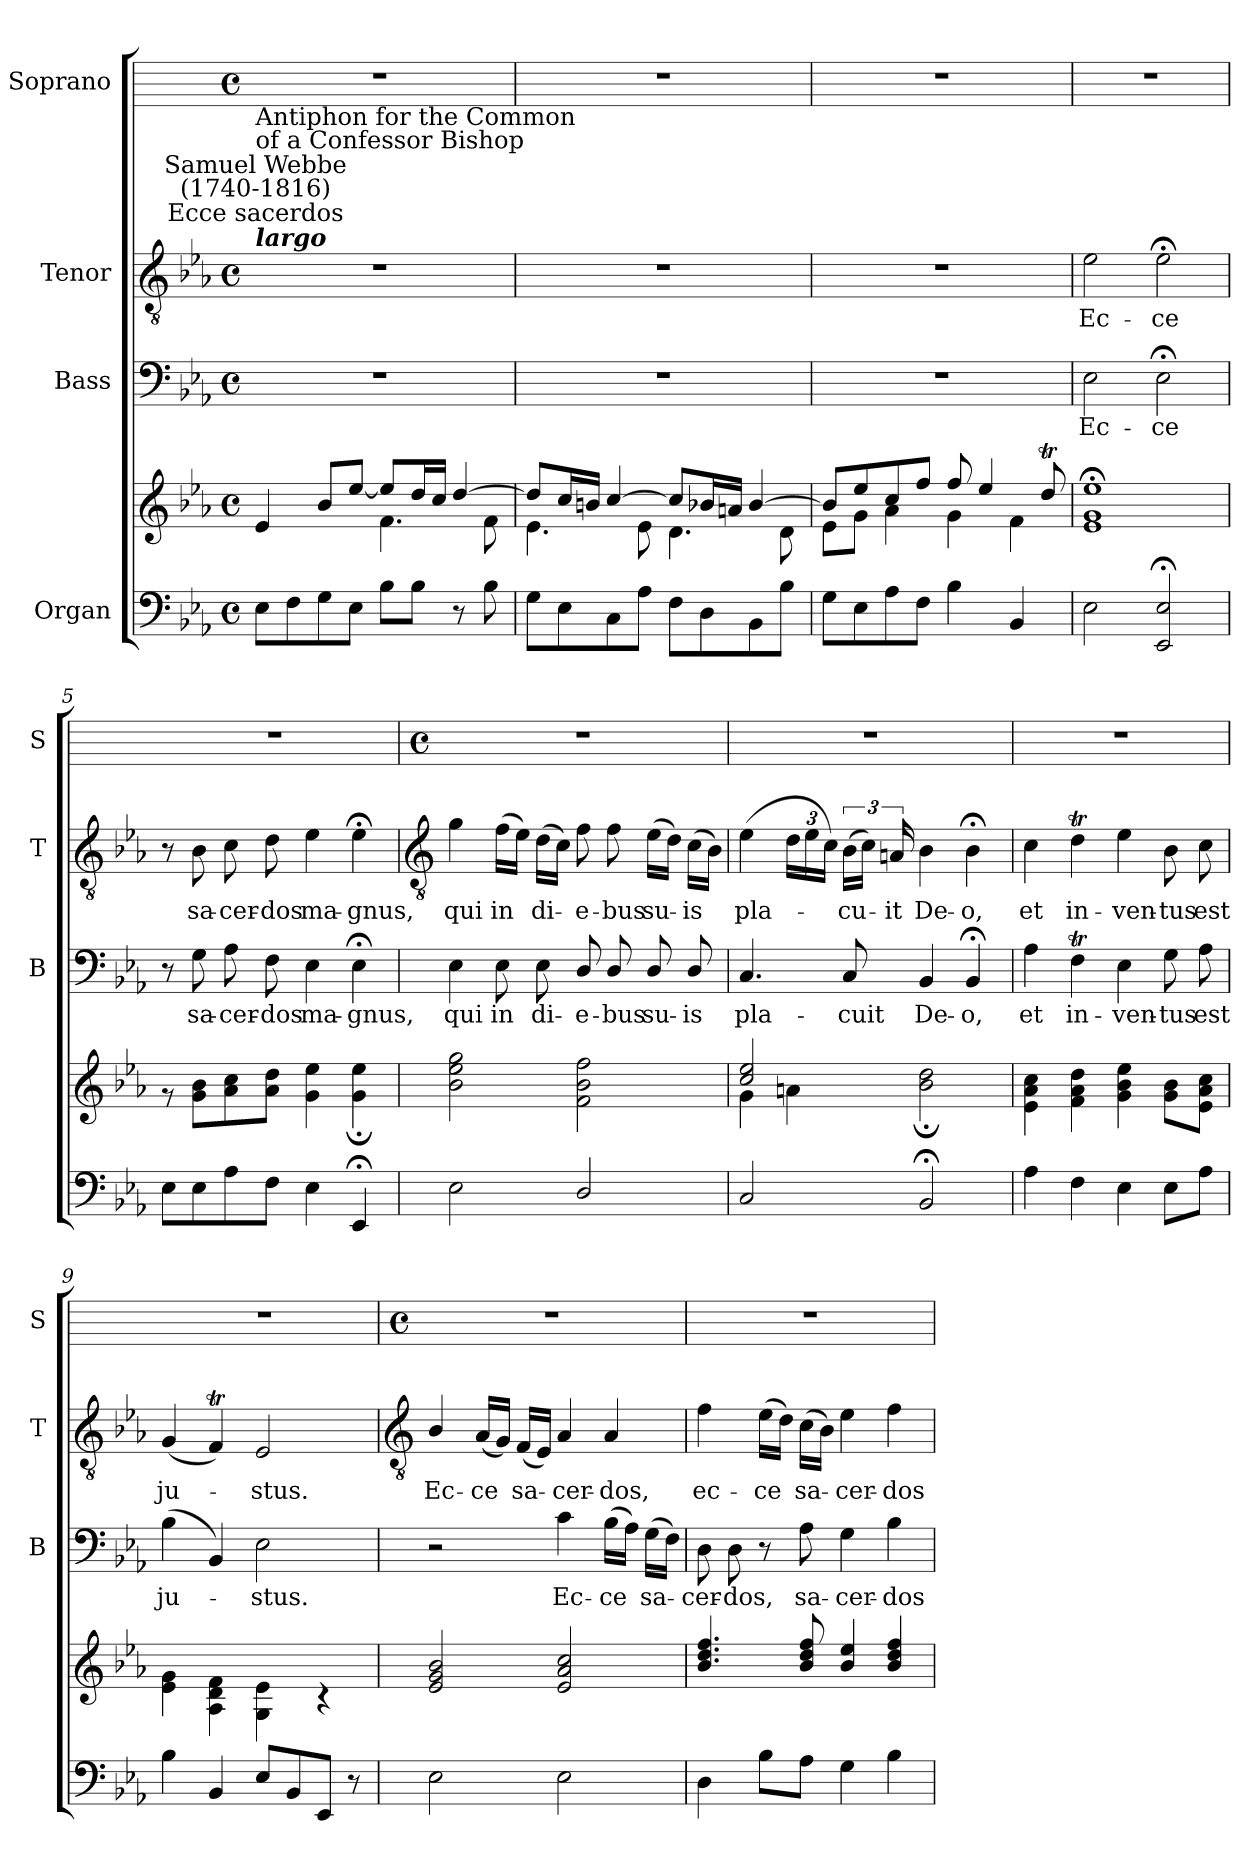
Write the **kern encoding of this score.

**kern	**kern	**kern	**text	**kern	**text	**kern
*part4	*part4	*part3	*part3	*part2	*part2	*part1
*staff5	*staff4	*staff3	*staff3	*staff2	*staff2	*staff1
*I"Organ	*	*I"Bass	*	*I"Tenor	*	*I"Soprano
*	*	*I'B	*	*I'T	*	*I'S
*clefF4	*clefG2	*clefF4	*	*clefGv2	*	*
*k[b-e-a-]	*k[b-e-a-]	*k[b-e-a-]	*	*k[b-e-a-]	*	*
*E-:	*E-:	*E-:	*	*E-:	*	*
*M4/4	*M4/4	*M4/4	*	*M4/4	*	*M4/4
*met(c)	*met(c)	*met(c)	*	*met(c)	*	*met(c)
=1	=1	=1	=1	=1	=1	=1
*	*^	*	*	*	*	*
!	!	!	!	!	!LO:TX:a:Bi:t=largo	!	!
!	!	!	!	!	!LO:TX:a:cj:t=Ecce sacerdos	!	!
!	!	!	!	!	!LO:TX:a:cj:t=Samuel Webbe\n(1740-1816)	!	!
!	!	!	!	!	!LO:TX:a:t=Antiphon for the Common\nof a Confessor Bishop	!	!
8E-L	4e-/	2ryy	1r	.	1r	.	1r
8F	.	.	.	.	.	.	.
8G	8b-/L	.	.	.	.	.	.
8E-J	[8ee-/J	.	.	.	.	.	.
8B-L	8ee-/L]	4.f\	.	.	.	.	.
8B-J	16dd/L	.	.	.	.	.	.
.	16cc/JJ	.	.	.	.	.	.
8r	[4dd/	.	.	.	.	.	.
8B-	.	8f\	.	.	.	.	.
=2	=2	=2	=2	=2	=2	=2	=2
8GL	8dd/L]	4.e-\	1r	.	1r	.	1r
8E-	16cc/L	.	.	.	.	.	.
.	16bn/JJ	.	.	.	.	.	.
8C	[4cc/	.	.	.	.	.	.
8A-J	.	8e-\	.	.	.	.	.
8FL	8cc/L]	4.d\	.	.	.	.	.
8D	16b-X/L	.	.	.	.	.	.
.	16an/JJ	.	.	.	.	.	.
8BB-	[4b-/	.	.	.	.	.	.
8B-J	.	8d\	.	.	.	.	.
=3	=3	=3	=3	=3	=3	=3	=3
8GL	8b-/L]	8e-\L	1r	.	1r	.	1r
8E-	8ee-/	8g\J	.	.	.	.	.
8A-	8cc/	4a-\	.	.	.	.	.
8FJ	8ff/J	.	.	.	.	.	.
4B-	8ff/	4g\	.	.	.	.	.
.	4ee-/	.	.	.	.	.	.
4BB-	.	4f\	.	.	.	.	.
.	8ddt/	.	.	.	.	.	.
=4	=4	=4	=4	=4	=4	=4	=4
!	!	!	!	!LO:LY:b	!	!LO:LY:b	!
2E-	1e-/;< 1g/;< 1ee-/;<	1ryy	2E-	Ec-	2e-	Ec-	1r
!	!	!	!	!LO:LY:b	!	!LO:LY:b	!
2EE-;< 2E-;<	.	.	2E-;<	-ce	2e-;<	-ce	.
=5	=5	=5	=5	=5	=5	=5	=5
8E-L	1ryy	8r	8r	.	8r	.	1r
!	!	!	!	!LO:LY:b	!	!LO:LY:b	!
8E-	.	8g\ 8b-\L	8G	sa-	8B-	sa-	.
!	!	!	!	!LO:LY:b	!	!LO:LY:b	!
8A-	.	8a-\ 8cc\	8A-	-cer-	8c	-cer-	.
!	!	!	!	!LO:LY:b	!	!LO:LY:b	!
8FJ	.	8a-\ 8dd\J	8F	-dos	8d	-dos	.
!	!	!	!	!LO:LY:b	!	!LO:LY:b	!
4E-	.	4g\ 4ee-\	4E-	ma-	4e-	ma-	.
!	!	!	!	!LO:LY:b	!	!LO:LY:b	!
4EE-;<	.	4g\;< 4ee-\;<	4E-;<	-gnus,	4e-;<	-gnus,	.
!!LO:LB:g=z
=6	=6	=6	=6	=6	=6	=6	=6
*	*	*	*	*	*clefGv2	*	*
*	*	*	*	*	*	*	*M4/4
*	*	*	*	*	*	*	*met(c)
!	!	!	!	!LO:LY:b	!	!LO:LY:b	!
2E-	1ryy	2b- 2ee- 2gg	4E-	qui	4g	qui	1r
!	!	!	!	!LO:LY:b	!	!LO:LY:b	!
.	.	.	8E-	in	(>16fLL	in	.
.	.	.	.	.	16e-JJ)	.	.
!	!	!	!	!LO:LY:b	!	!LO:LY:b	!
.	.	.	8E-	di-	(>16dLL	di-	.
.	.	.	.	.	16cJJ)	.	.
!	!	!	!	!LO:LY:b	!	!LO:LY:b	!
2D/	.	2f 2b- 2ff	8D/	-e-	8f	e-	.
!	!	!	!	!LO:LY:b	!	!LO:LY:b	!
.	.	.	8D/	-bus	8f	-bus	.
!	!	!	!	!LO:LY:b	!	!LO:LY:b	!
.	.	.	8D/	su-	(>16e-LL	su-	.
.	.	.	.	.	16dJJ)	.	.
!	!	!	!	!LO:LY:b	!	!LO:LY:b	!
.	.	.	8D/	-is	(>16cLL	is	.
.	.	.	.	.	16B-JJ)	.	.
=7	=7	=7	=7	=7	=7	=7	=7
!	!	!	!	!LO:LY:b	!	!LO:LY:b	!
2C	2cc/ 2ee-/	4g\	4.C	pla-	(>4e-	pla-	1r
.	.	4an\	.	.	24dLL	.	.
.	.	.	.	.	24e-	.	.
.	.	.	.	.	24cJJ)	.	.
!	!	!	!	!LO:LY:b	!	!LO:LY:b	!
.	.	.	8C	-cuit	(>24B-LL	cu-	.
.	.	.	.	.	24cJJ)	.	.
!	!	!	!	!	!	!LO:LY:b	!
.	.	.	.	.	24An	it	.
!	!	!	!	!LO:LY:b	!	!LO:LY:b	!
2BB-;<	2ryy	2b-;< 2dd;<	4BB-	De-	4B-	De-	.
!	!	!	!	!LO:LY:b	!	!LO:LY:b	!
.	.	.	4BB-;<	-o,	4B-;<	-o,	.
=8	=8	=8	=8	=8	=8	=8	=8
!	!	!	!	!LO:LY:b	!	!LO:LY:b	!
4A-	1ryy	4e- 4a- 4cc	4A-	et	4c	et	1r
!	!	!	!	!LO:LY:b	!	!LO:LY:b	!
4F	.	4f 4a- 4dd	4FT	in-	4dt	in-	.
!	!	!	!	!LO:LY:b	!	!LO:LY:b	!
4E-	.	4g 4b- 4ee-	4E-	-ven-	4e-	-ven-	.
!	!	!	!	!LO:LY:b	!	!LO:LY:b	!
8E-L	.	8g 8b-L	8G	-tus	8B-	-tus	.
!	!	!	!	!LO:LY:b	!	!LO:LY:b	!
8A-J	.	8e- 8a- 8ccJ	8A-	est	8c	est	.
=9	=9	=9	=9	=9	=9	=9	=9
!	!	!	!	!LO:LY:b	!	!LO:LY:b	!
4B-	1ryy	4e- 4g	(4B-	ju-	(<4G	ju-	1r
4BB-	.	4A- 4d 4f	4BB-)	.	4FT)	.	.
!	!	!	!	!LO:LY:b	!	!LO:LY:b	!
8E-L	.	4G 4e-	2E-	stus.	2E-	stus.	.
8BB-	.	.	.	.	.	.	.
8EE-J	.	4r	.	.	.	.	.
8r	.	.	.	.	.	.	.
!!LO:LB:g=z
=10	=10	=10	=10	=10	=10	=10	=10
*	*	*	*	*	*clefGv2	*	*
*	*	*	*	*	*	*	*M4/4
*	*	*	*	*	*	*	*met(c)
!	!	!	!	!	!	!LO:LY:b	!
2E-	2e- 2g 2b-	1ryy	2r	.	4B-/	Ec-	1r
!	!	!	!	!	!	!LO:LY:b	!
.	.	.	.	.	(<16A-LL	-ce	.
.	.	.	.	.	16GJJ)	.	.
!	!	!	!	!	!	!LO:LY:b	!
.	.	.	.	.	(<16FLL	sa-	.
.	.	.	.	.	16E-JJ)	.	.
!	!	!	!	!LO:LY:b	!	!LO:LY:b	!
2E-	2e- 2a- 2cc	.	4c	Ec-	4A-	cer-	.
!	!	!	!	!LO:LY:b	!	!LO:LY:b	!
.	.	.	(>16B-LL	-ce	4A-	-dos,	.
.	.	.	16A-JJ)	.	.	.	.
!	!	!	!	!LO:LY:b	!	!	!
.	.	.	(>16GLL	sa-	.	.	.
.	.	.	16FJJ)	.	.	.	.
=11	=11	=11	=11	=11	=11	=11	=11
!	!	!	!	!LO:LY:b	!	!LO:LY:b	!
4D	4.b- 4.dd 4.ff	1ryy	8D	cer-	4f	ec-	1r
!	!	!	!	!LO:LY:b	!	!	!
.	.	.	8D	-dos,	.	.	.
!	!	!	!	!	!	!LO:LY:b	!
8B-L	.	.	8r	.	(>16e-LL	-ce	.
.	.	.	.	.	16dJJ)	.	.
!	!	!	!	!LO:LY:b	!	!LO:LY:b	!
8A-J	8b- 8dd 8ff	.	8A-	sa-	(>16cLL	sa-	.
.	.	.	.	.	16B-JJ)	.	.
!	!	!	!	!LO:LY:b	!	!LO:LY:b	!
4G	4b- 4ee-	.	4G	-cer-	4e-	cer-	.
!	!	!	!	!LO:LY:b	!	!LO:LY:b	!
4B-	4b- 4dd 4ff	.	4B-	-dos	4f	-dos	.
*	*v	*v	*	*	*	*	*
=	=	=	=	=	=	=
*-	*-	*-	*-	*-	*-	*-
